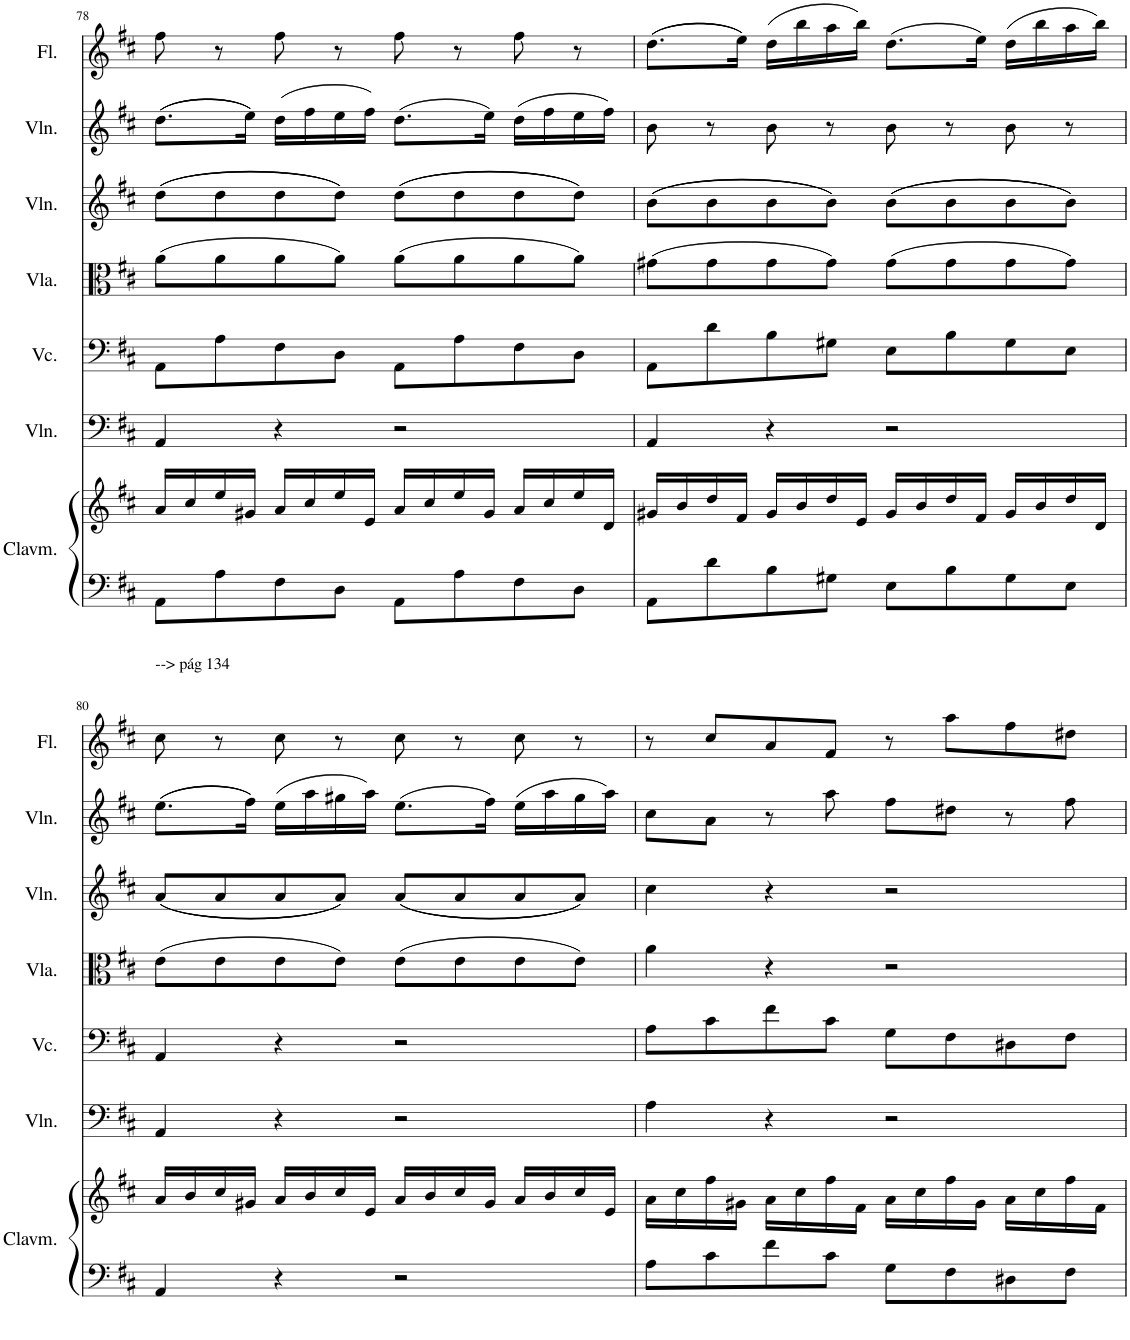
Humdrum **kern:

**kern	**kern	**kern	**kern	**kern	**kern	**kern	**kern
*part7	*part7	*part6	*part5	*part4	*part3	*part2	*part1
*staff8	*staff7	*staff6	*staff5	*staff4	*staff3	*staff2	*staff1
*I"Clavicémbalo	*	*I"Violón	*I"Violonchelo	*I"Viola	*I"Violín	*I"Violín	*I"Flauta
*I'Clavm.	*	*I'Vln.	*I'Vc.	*I'Vla.	*I'Vln.	*I'Vln.	*I'Fl.
!!LO:PB:g=z
*clefF4	*clefG2	*clefF4	*clefF4	*clefC3	*clefG2	*clefG2	*clefG2
*	*	*ITrd7c12	*	*	*	*	*
*k[f#c#]	*k[f#c#]	*k[f#c#]	*k[f#c#]	*k[f#c#]	*k[f#c#]	*k[f#c#]	*k[f#c#]
*M2/2	*M2/2	*M2/2	*M2/2	*M2/2	*M2/2	*M2/2	*M2/2
*met(c|)	*met(c|)	*met(c|)	*met(c|)	*met(c|)	*met(c|)	*met(c|)	*met(c|)
=78	=78	=78	=78	=78	=78	=78	=78
8AA\L	16a/LL	4AA/	8AA\L	(8a\L	((8dd\L	((8.dd\L	8ff#\
.	16cc#/	.	.	.	.	.	.
8A\	16ee/	.	8A\	8a\	8dd\	.	8r
.	16g#X/JJ	.	.	.	.	16ee\Jk))	.
8F#\	16a/LL	4r	8F#\	8a\	8dd\	(16dd\LL	8ff#\
.	16cc#/	.	.	.	.	16ff#\	.
8D\J	16ee/	.	8D\J	8a\J)	8dd\J))	16ee\	8r
.	16e/JJ	.	.	.	.	16ff#\JJ)	.
8AA\L	16a/LL	2r	8AA\L	(8a\L	((8dd\L	(8.dd\L	8ff#\
.	16cc#/	.	.	.	.	.	.
8A\	16ee/	.	8A\	8a\	8dd\	.	8r
.	16g#/JJ	.	.	.	.	16ee\Jk)	.
8F#\	16a/LL	.	8F#\	8a\	8dd\	(16dd\LL	8ff#\
.	16cc#/	.	.	.	.	16ff#\	.
8D\J	16ee/	.	8D\J	8a\J)	8dd\J))	16ee\	8r
.	16d/JJ	.	.	.	.	16ff#\JJ)	.
=79	=79	=79	=79	=79	=79	=79	=79
8AA\L	16g#X/LL	4AA/	8AA\L	(8g#X\L	((8b\L	8b\	((8.dd\L
.	16b/	.	.	.	.	.	.
8d\	16dd/	.	8d\	8g#\	8b\	8r	.
.	16f#/JJ	.	.	.	.	.	16ee\Jk))
8B\	16g#/LL	4r	8B\	8g#\	8b\	8b\	(16dd\LL
.	16b/	.	.	.	.	.	16bb\
8G#X\J	16dd/	.	8G#X\J	8g#\J)	8b\J))	8r	16aa\
.	16e/JJ	.	.	.	.	.	16bb\JJ)
8E\L	16g#/LL	2r	8E\L	(8g#\L	((8b\L	8b\	(8.dd\L
.	16b/	.	.	.	.	.	.
8B\	16dd/	.	8B\	8g#\	8b\	8r	.
.	16f#/JJ	.	.	.	.	.	16ee\Jk)
8G#\	16g#/LL	.	8G#\	8g#\	8b\	8b\	(16dd\LL
.	16b/	.	.	.	.	.	16bb\
8E\J	16dd/	.	8E\J	8g#\J)	8b\J))	8r	16aa\
.	16d/JJ	.	.	.	.	.	16bb\JJ)
!!LO:LB:g=z
=80	=80	=80	=80	=80	=80	=80	=80
!	!	!	!	!	!	!	!LO:TX:a:t=--> pág 134
4AA/	16a/LL	4AA/	4AA/	(8e\L	((8a/L	((8.ee\L	8cc#\
.	16b/	.	.	.	.	.	.
.	16cc#/	.	.	8e\	8a/	.	8r
.	16g#X/JJ	.	.	.	.	16ff#\Jk))	.
4r	16a/LL	4r	4r	8e\	8a/	(16ee\LL	8cc#\
.	16b/	.	.	.	.	16aa\	.
.	16cc#/	.	.	8e\J)	8a/J))	16gg#X\	8r
.	16e/JJ	.	.	.	.	16aa\JJ)	.
2r	16a/LL	2r	2r	(8e\L	((8a/L	(8.ee\L	8cc#\
.	16b/	.	.	.	.	.	.
.	16cc#/	.	.	8e\	8a/	.	8r
.	16g#/JJ	.	.	.	.	16ff#\Jk)	.
.	16a/LL	.	.	8e\	8a/	(16ee\LL	8cc#\
.	16b/	.	.	.	.	16aa\	.
.	16cc#/	.	.	8e\J)	8a/J))	16gg#\	8r
.	16e/JJ	.	.	.	.	16aa\JJ)	.
=81	=81	=81	=81	=81	=81	=81	=81
8A\L	16a\LL	4A\	8A\L	4a\	4cc#\	8cc#\L	8r
.	16cc#\	.	.	.	.	.	.
8c#\	16ff#\	.	8c#\	.	.	8a\J	8cc#/L
.	16g#X\JJ	.	.	.	.	.	.
8f#\	16a\LL	4r	8f#\	4r	4r	8r	8a/
.	16cc#\	.	.	.	.	.	.
8c#\J	16ff#\	.	8c#\J	.	.	8aa\	8f#/J
.	16f#\JJ	.	.	.	.	.	.
8G\L	16a\LL	2r	8G\L	2r	2r	8ff#\L	8r
.	16cc#\	.	.	.	.	.	.
8F#\	16ff#\	.	8F#\	.	.	8dd#X\J	8aa\L
.	16g#\JJ	.	.	.	.	.	.
8D#X\	16a\LL	.	8D#X\	.	.	8r	8ff#\
.	16cc#\	.	.	.	.	.	.
8F#\J	16ff#\	.	8F#\J	.	.	8ff#\	8dd#X\J
.	16f#\JJ	.	.	.	.	.	.
=	=	=	=	=	=	=	=
*-	*-	*-	*-	*-	*-	*-	*-
